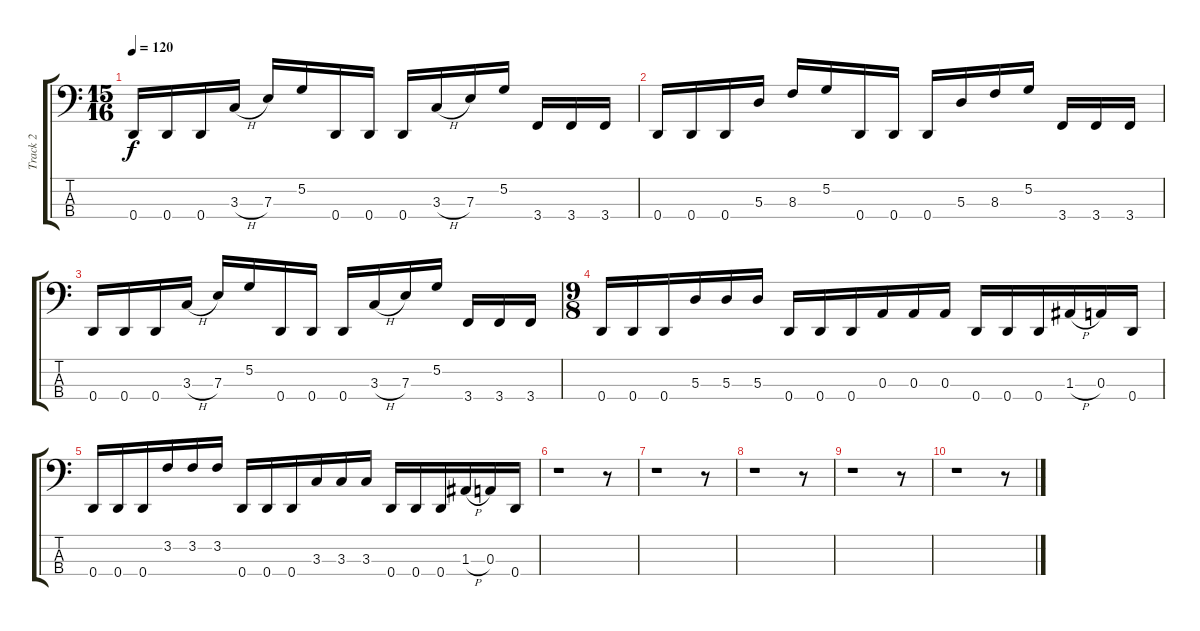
\track ("Track 2" "Track 2") {instrument electricbasspick}
\staff {score tabs}
\tuning (G2 D2 A1 D1) {hide}
\ts (15 16)
\tempo 120
\clef f4
\ks c
0.4.16{dy f} 0.4.16 0.4.16 3.3{h}.16 7.3.16 5.2.16 0.4.16 0.4.16 0.4.16 3.3{h}.16 7.3.16 5.2.16 3.4.16 3.4.16 3.4.16 |
0.4.16 0.4.16 0.4.16 5.3.16 8.3.16 5.2.16 0.4.16 0.4.16 0.4.16 5.3.16 8.3.16 5.2.16 3.4.16 3.4.16 3.4.16 |
0.4.16 0.4.16 0.4.16 3.3{h}.16 7.3.16 5.2.16 0.4.16 0.4.16 0.4.16 3.3{h}.16 7.3.16 5.2.16 3.4.16 3.4.16 3.4.16 |
\ts (9 8)
0.4.16 0.4.16 0.4.16 5.3.16 5.3.16 5.3.16 0.4.16 0.4.16 0.4.16 0.3.16 0.3.16 0.3.16 0.4.16 0.4.16 0.4.16 1.3{h}.16 0.3.16 0.4.16 |
0.4.16 0.4.16 0.4.16 3.2.16 3.2.16 3.2.16 0.4.16 0.4.16 0.4.16 3.3.16 3.3.16 3.3.16 0.4.16 0.4.16 0.4.16 1.3{h}.16 0.3.16 0.4.16 |
r.1 r.8 |
r.1 r.8 |
r.1 r.8 |
r.1 r.8 |
r.1 r.8
